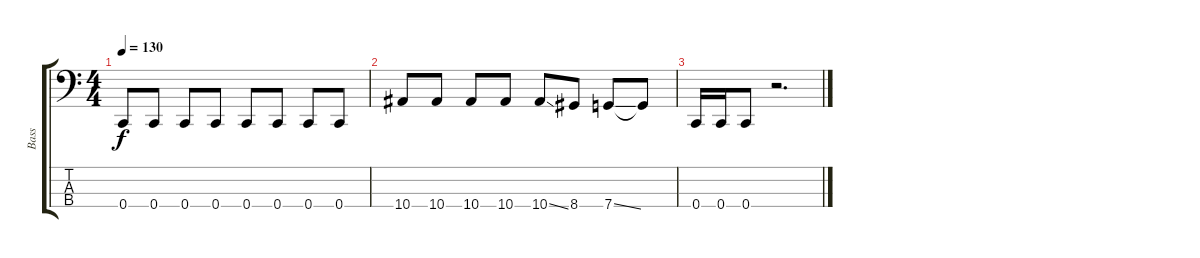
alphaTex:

\track ("Bass" "Bass") {instrument electricbasspick}
\staff {score tabs}
\tuning (F2 C2 G1 C1) {hide}
\ts (4 4)
\tempo 130
\clef f4
\ks c
0.4.8{dy f} 0.4.8 0.4.8 0.4.8 0.4.8 0.4.8 0.4.8 0.4.8 |
10.4.8 10.4.8 10.4.8 10.4.8 10.4{ss}.8 8.4.8 7.4{ss}.8 7.4{t}.8 |
0.4.16 0.4.16 0.4.8 r.2{d}
